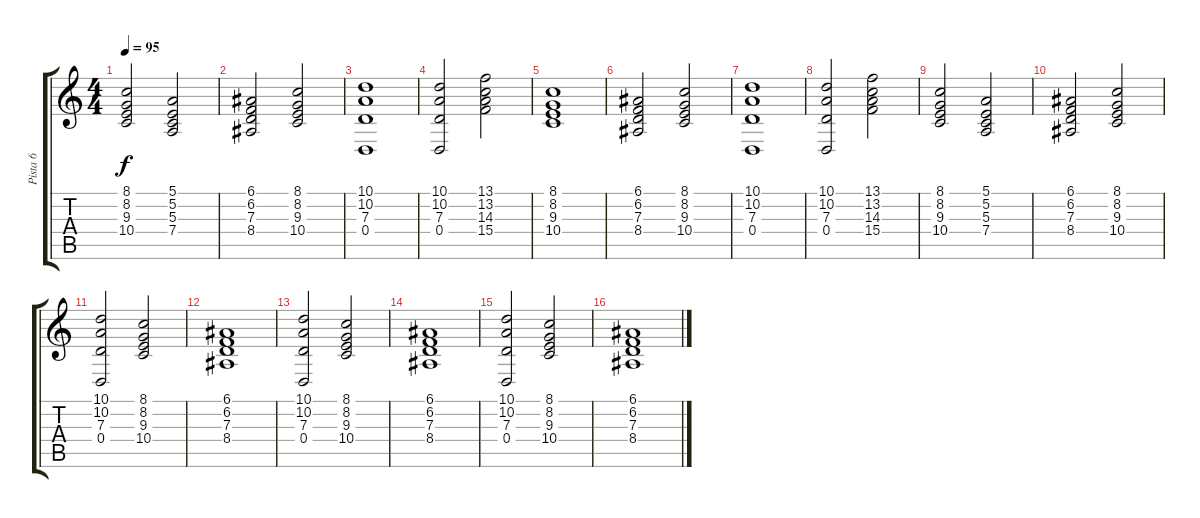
\track ("Pista 6" "Pista 6") {instrument stringensemble2}
\staff {score tabs}
\tuning (E4 B3 G3 D3 A2 E2) {hide}
\ts (4 4)
\tempo 95
\clef g2
\ks c
(8.1 8.2 9.3 10.4).2{dy f} (5.1 5.2 5.3 7.4).2 |
(6.1 6.2 7.3 8.4).2 (8.1 8.2 9.3 10.4).2 |
(10.1 10.2 7.3 0.4).1 |
(10.1 10.2 7.3 0.4).2 (13.1 13.2 14.3 15.4).2 |
(8.1 8.2 9.3 10.4).1 |
(6.1 6.2 7.3 8.4).2 (8.1 8.2 9.3 10.4).2 |
(10.1 10.2 7.3 0.4).1 |
(10.1 10.2 7.3 0.4).2 (13.1 13.2 14.3 15.4).2 |
(8.1 8.2 9.3 10.4).2 (5.1 5.2 5.3 7.4).2 |
(6.1 6.2 7.3 8.4).2 (8.1 8.2 9.3 10.4).2 |
(10.1 10.2 7.3 0.4).2 (8.1 8.2 9.3 10.4).2 |
(6.1 6.2 7.3 8.4).1 |
(10.1 10.2 7.3 0.4).2 (8.1 8.2 9.3 10.4).2 |
(6.1 6.2 7.3 8.4).1 |
(10.1 10.2 7.3 0.4).2 (8.1 8.2 9.3 10.4).2 |
(6.1 6.2 7.3 8.4).1
